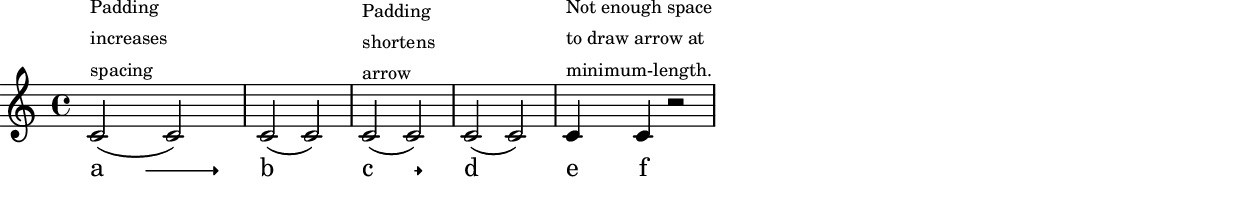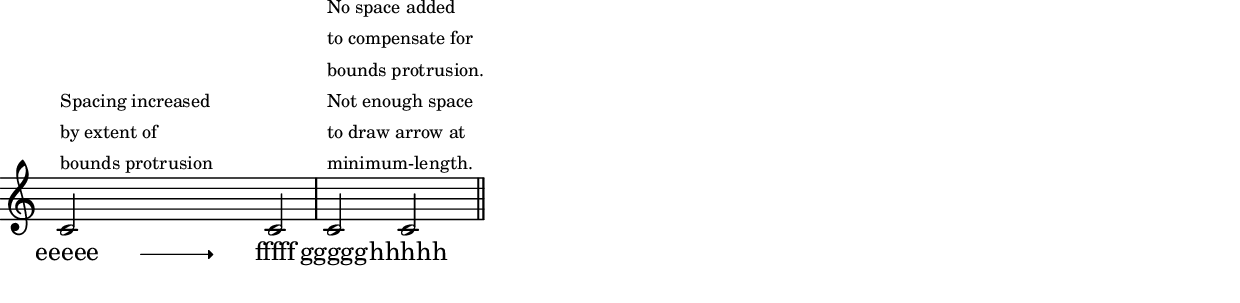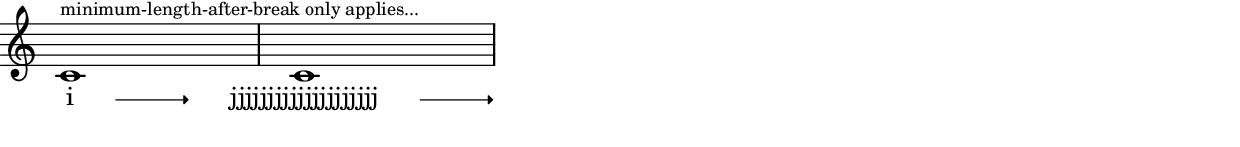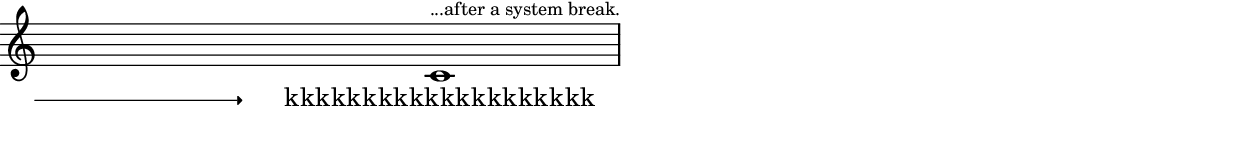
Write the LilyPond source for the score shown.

%% Generated by lilypond-book
%% Options: [exampleindent=10.16\mm,indent=0\mm,line-width=160\mm]
\include "lilypond-book-preamble.ly"


% ****************************************************************
% Start cut-&-pastable-section
% ****************************************************************



\paper {
  indent = 0\mm
  line-width = 160\mm
  % offset the left padding, also add 1mm as lilypond creates cropped
  % images with a little space on the right
  line-width = #(- line-width (* mm  3.000000) (* mm 1))
}

\layout {
  
}





% ****************************************************************
% ly snippet:
% ****************************************************************
\sourcefilename "/home/gub/NewGub/gub/target/linux-x86/src/lilypond-git.sv.gnu.org--lilypond.git-release-unstable/input/regression/vowel-transition-minimum-length.ly"
\sourcefileline 0
\version "2.21.0"

\header {

  texidoc = "For vowel transitions, @code{minimum-length} refers to
the drawn length of the arrow.  The protrusion of the syllables and
padding is in effect added to @code{minimum-length} for spacing.  This
default behaviour can be changed by overriding @code{springs-and-rods},
which may cause the transition arrow not to be drawn if there is
insufficient space (rather than adding the space necessary to draw it
at @code{minimum-length}).  @code{minimum-length-after-break} controls
the minimum length of the segment following a system break."

}

\layout {
  ragged-right = ##t
}

\score {
  {
    \relative {
      c'2( ^\markup {
        \left-column { \tiny { Padding increases spacing } } } c) |
      c( c) |
      c( ^\markup {
        \left-column { \tiny { Padding shortens arrow } } } c) |
      c( c) |
      c4 ^\markup {
        \left-column { \tiny { "Not enough space"
                               "to draw arrow at"
                               "minimum-length." } } } c r2 | \break
      c2 ^\markup {
        \left-column { \tiny { "Spacing increased"
                               "by extent of"
                               "bounds protrusion" } } } c |
      c ^\markup {
        \left-column { \tiny { "No space added"
                               "to compensate for"
                               "bounds protrusion."
                               "Not enough space"
                               "to draw arrow at"
                               "minimum-length." } } } c \bar "||" \break
      c1 ^\markup { \tiny { "minimum-length-after-break only applies..." } }
      c1 \break
      c1 ^\markup { \tiny { "...after a system break." } }
    }

    \addlyrics {
      \override VowelTransition.minimum-length = #7
      \override VowelTransition.bound-details.left.padding = #4
      \override VowelTransition.bound-details.right.padding = #4
      a \vowelTransition b
      \temporary \override VowelTransition.springs-and-rods = #ly:spanner::set-spacing-rods
      c \vowelTransition d
      e \vowelTransition f
      \revert VowelTransition.springs-and-rods
      eeeee \vowelTransition fffff
      \once \override VowelTransition.springs-and-rods = ##f
      ggggg \vowelTransition hhhhh
      i \vowelTransition
      \override VowelTransition.after-line-breaking = ##t
      \override VowelTransition.minimum-length-after-break = #20
      jjjjjjjjjjjjjjjjjjjj \vowelTransition
      kkkkkkkkkkkkkkkkkkkk
    }
  }
}



% ****************************************************************
% end ly snippet
% ****************************************************************
